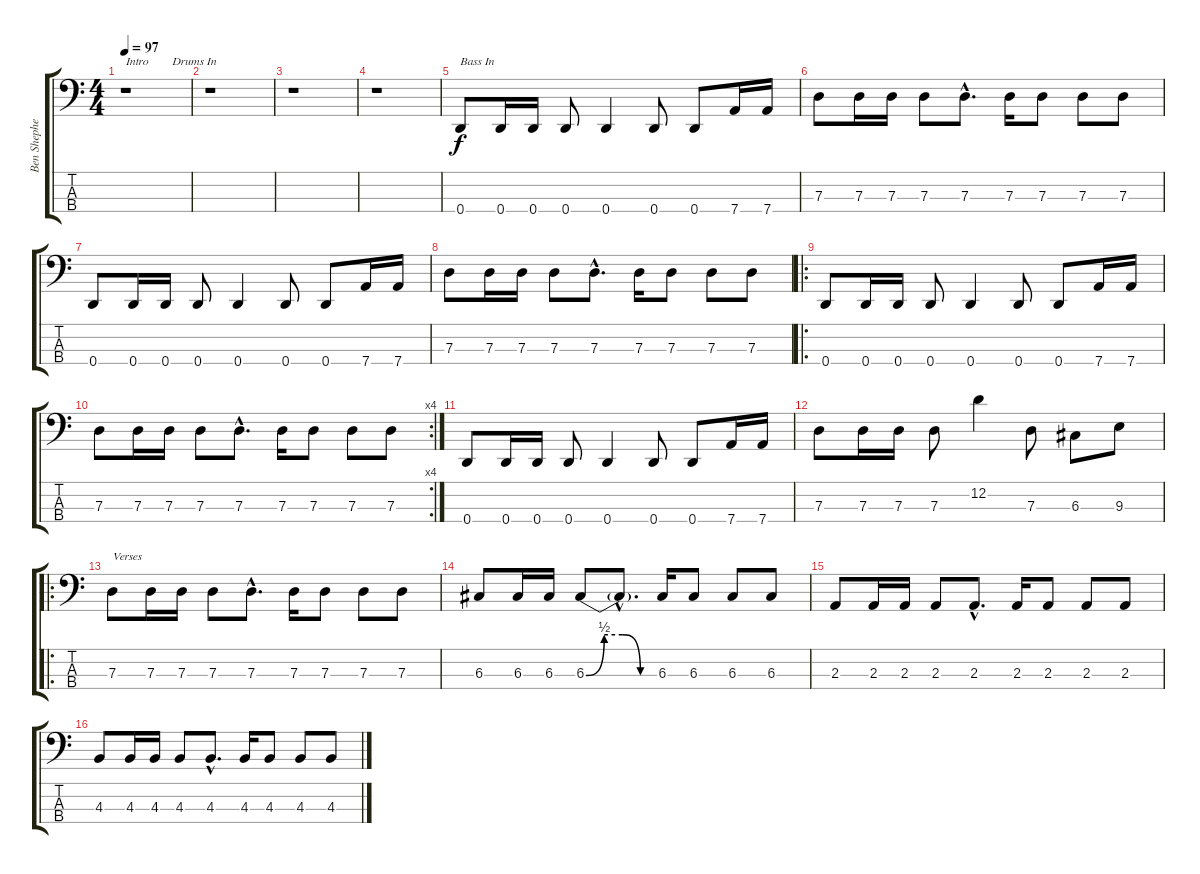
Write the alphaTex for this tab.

\track ("Ben Shepherd" "Ben Shephe") {instrument electricbassfinger}
\staff {score tabs}
\tuning (G2 D2 G1 D1) {hide}
\ts (4 4)
\tempo 97
\clef f4
\ks c
r.1{txt "Intro        Drums In" dy f instrument electricbassfinger} |
r.1 |
r.1 |
r.1 |
0.4.8{txt "Bass In"} 0.4.16 0.4.16 0.4.8 0.4.4 0.4.8 0.4.8 7.4.16 7.4.16 |
7.3.8 7.3.16 7.3.16 7.3.8 7.3{hac}.8{d} 7.3.16 7.3.8 7.3.8 7.3.8 |
0.4.8 0.4.16 0.4.16 0.4.8 0.4.4 0.4.8 0.4.8 7.4.16 7.4.16 |
7.3.8 7.3.16 7.3.16 7.3.8 7.3{hac}.8{d} 7.3.16 7.3.8 7.3.8 7.3.8 |
\ro
0.4.8 0.4.16 0.4.16 0.4.8 0.4.4 0.4.8 0.4.8 7.4.16 7.4.16 |
\rc 4
7.3.8 7.3.16 7.3.16 7.3.8 7.3{hac}.8{d} 7.3.16 7.3.8 7.3.8 7.3.8 |
0.4.8 0.4.16 0.4.16 0.4.8 0.4.4 0.4.8 0.4.8 7.4.16 7.4.16 |
7.3.8 7.3.16 7.3.16 7.3.8 12.2.4 7.3.8 6.3.8 9.3.8 |
\ro
7.3.8{txt "Verses"} 7.3.16 7.3.16 7.3.8 7.3{hac}.8{d} 7.3.16 7.3.8 7.3.8 7.3.8 |
6.3.8 6.3.16 6.3.16 6.3{be (custom 0 0 15 2 30 2 45 0 60 0)}.8 6.3{hac t}.8{d} 6.3.16 6.3.8 6.3.8 6.3.8 |
2.3.8 2.3.16 2.3.16 2.3.8 2.3{hac}.8{d} 2.3.16 2.3.8 2.3.8 2.3.8 |
4.3.8 4.3.16 4.3.16 4.3.8 4.3{hac}.8{d} 4.3.16 4.3.8 4.3.8 4.3.8
